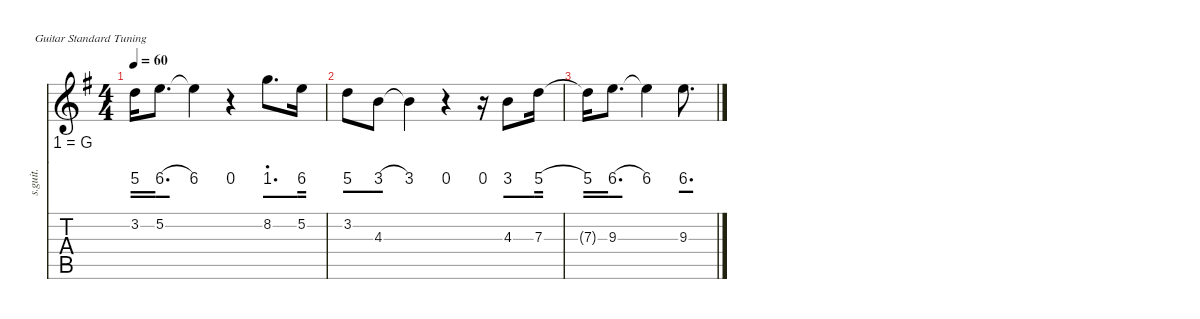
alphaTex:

\defaultSystemsLayout 4
\hideDynamics
\bracketExtendMode nobrackets
\track ("Steel Guitar" "s.guit.") {defaultSystemsLayout 4 instrument acousticguitarsteel}
\staff {score tabs numbered}
\tuning (E4 B3 G3 D3 A2 E2)
\ts (4 4)
\tempo 60
\clef g2
\ks g
3.2{acc forcenatural}.16{dy mf} 5.2{acc forcenatural}.8{d} 5.2{t acc forcenatural}.4 r.4 8.2{acc forcenatural}.8{d} 5.2{acc forcenatural}.16 |
3.2{acc forcenatural}.8 4.3{acc forcenatural}.8 4.3{t acc forcenatural}.4 r.4 r.16 4.3{acc forcenatural}.8 7.3{acc forcenatural}.16 |
7.3{t acc forcenatural}.16 9.3{acc forcenatural}.8{d} 9.3{t acc forcenatural}.4 9.3{acc forcenatural}.8{d}
